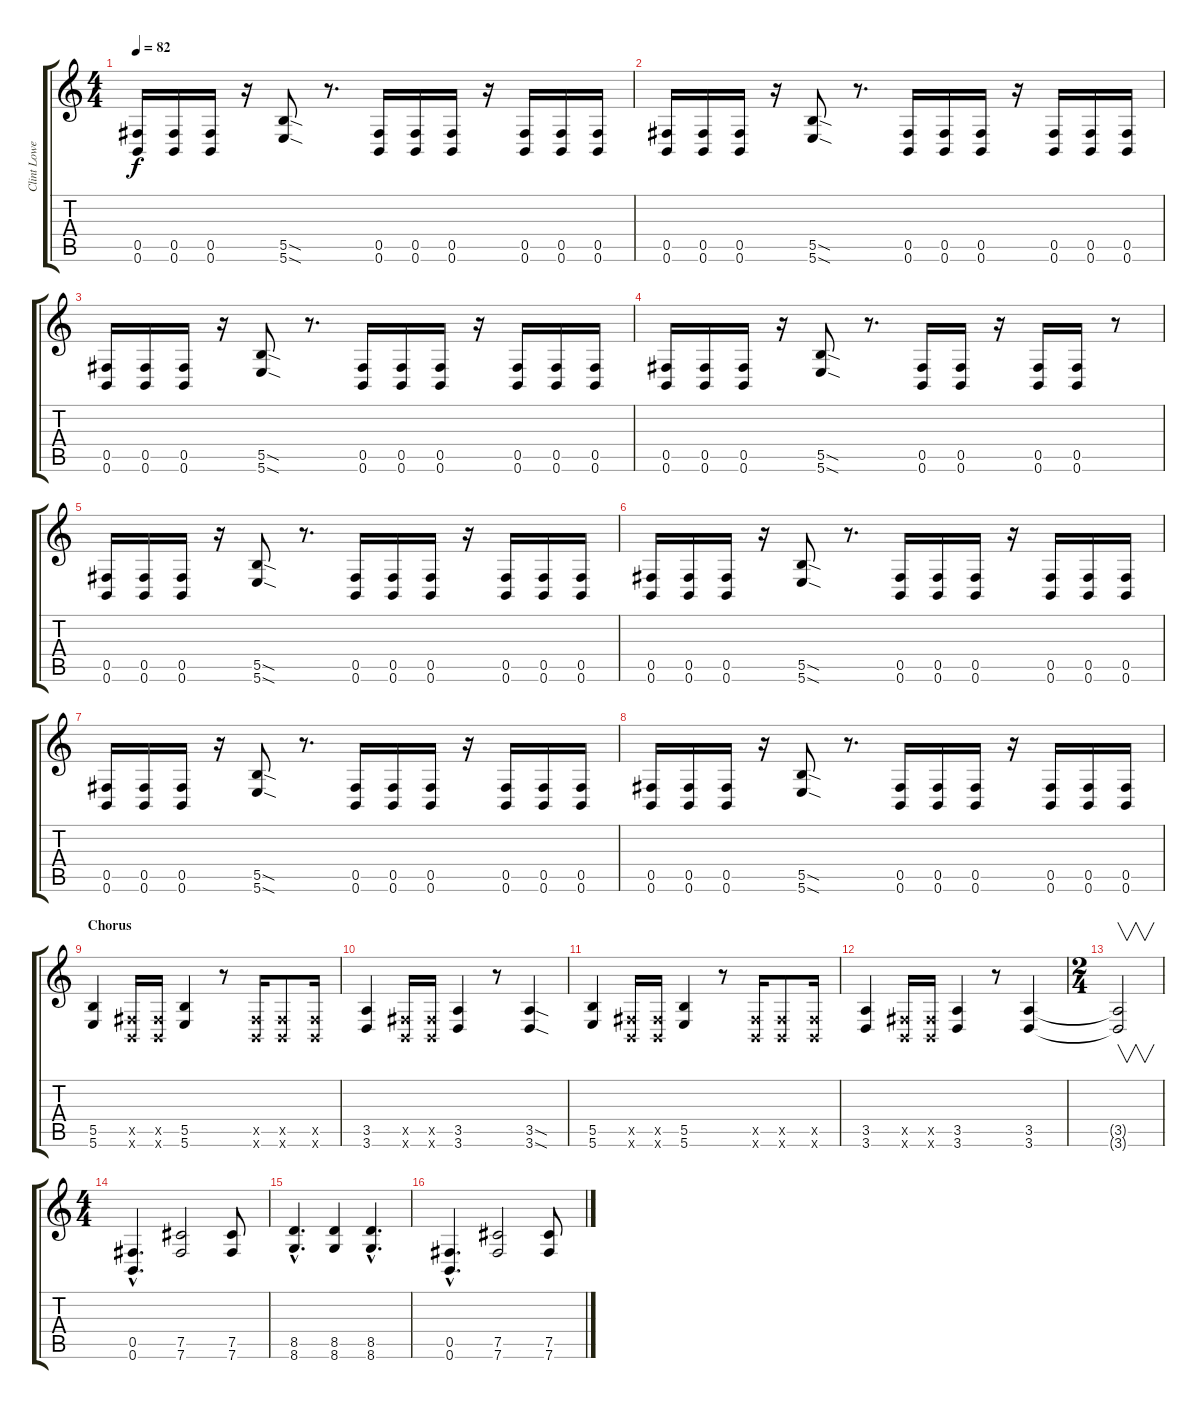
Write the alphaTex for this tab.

\track ("Clint Lowery" "Clint Lowe") {instrument distortionguitar}
\staff {score tabs}
\tuning (Db4 Ab3 E3 B2 Gb2 B1) {hide}
\ts (4 4)
\tempo 82
\clef g2
\ks c
(0.5 0.6).16{dy f} (0.5 0.6).16 (0.5 0.6).16 r.16 (5.5{sod} 5.6{sod}).8 r.8{d} (0.5 0.6).16 (0.5 0.6).16 (0.5 0.6).16 r.16 (0.5 0.6).16 (0.5 0.6).16 (0.5 0.6).16 |
(0.5 0.6).16 (0.5 0.6).16 (0.5 0.6).16 r.16 (5.5{sod} 5.6{sod}).8 r.8{d} (0.5 0.6).16 (0.5 0.6).16 (0.5 0.6).16 r.16 (0.5 0.6).16 (0.5 0.6).16 (0.5 0.6).16 |
(0.5 0.6).16 (0.5 0.6).16 (0.5 0.6).16 r.16 (5.5{sod} 5.6{sod}).8 r.8{d} (0.5 0.6).16 (0.5 0.6).16 (0.5 0.6).16 r.16 (0.5 0.6).16 (0.5 0.6).16 (0.5 0.6).16 |
(0.5 0.6).16 (0.5 0.6).16 (0.5 0.6).16 r.16 (5.5{sod} 5.6{sod}).8 r.8{d} (0.5 0.6).16 (0.5 0.6).16 r.16 (0.5 0.6).16 (0.5 0.6).16 r.8 |
(0.5 0.6).16 (0.5 0.6).16 (0.5 0.6).16 r.16 (5.5{sod} 5.6{sod}).8 r.8{d} (0.5 0.6).16 (0.5 0.6).16 (0.5 0.6).16 r.16 (0.5 0.6).16 (0.5 0.6).16 (0.5 0.6).16 |
(0.5 0.6).16 (0.5 0.6).16 (0.5 0.6).16 r.16 (5.5{sod} 5.6{sod}).8 r.8{d} (0.5 0.6).16 (0.5 0.6).16 (0.5 0.6).16 r.16 (0.5 0.6).16 (0.5 0.6).16 (0.5 0.6).16 |
(0.5 0.6).16 (0.5 0.6).16 (0.5 0.6).16 r.16 (5.5{sod} 5.6{sod}).8 r.8{d} (0.5 0.6).16 (0.5 0.6).16 (0.5 0.6).16 r.16 (0.5 0.6).16 (0.5 0.6).16 (0.5 0.6).16 |
(0.5 0.6).16 (0.5 0.6).16 (0.5 0.6).16 r.16 (5.5{sod} 5.6{sod}).8 r.8{d} (0.5 0.6).16 (0.5 0.6).16 (0.5 0.6).16 r.16 (0.5 0.6).16 (0.5 0.6).16 (0.5 0.6).16 |
\section ("" "Chorus")
(5.5 5.6).4 (0.5{x} 0.6{x}).16 (0.5{x} 0.6{x}).16 (5.5 5.6).4 r.8 (0.5{x} 0.6{x}).16 (0.5{x} 0.6{x}).8 (0.5{x} 0.6{x}).16 |
(3.5 3.6).4 (0.5{x} 0.6{x}).16 (0.5{x} 0.6{x}).16 (3.5 3.6).4 r.8 (3.5{sod} 3.6{sod}).4 |
(5.5 5.6).4 (0.5{x} 0.6{x}).16 (0.5{x} 0.6{x}).16 (5.5 5.6).4 r.8 (0.5{x} 0.6{x}).16 (0.5{x} 0.6{x}).8 (0.5{x} 0.6{x}).16 |
(3.5 3.6).4 (0.5{x} 0.6{x}).16 (0.5{x} 0.6{x}).16 (3.5 3.6).4 r.8 (3.5 3.6).4 |
\ts (2 4)
(3.5{t} 3.6{t}).2{v} |
\ts (4 4)
(0.5{hac} 0.6{hac}).4{d} (7.5 7.6).2 (7.5 7.6).8 |
(8.5{hac} 8.6{hac}).4{d} (8.5 8.6).4 (8.5{hac} 8.6{hac}).4{d} |
(0.5{hac} 0.6{hac}).4{d} (7.5 7.6).2 (7.5 7.6).8
